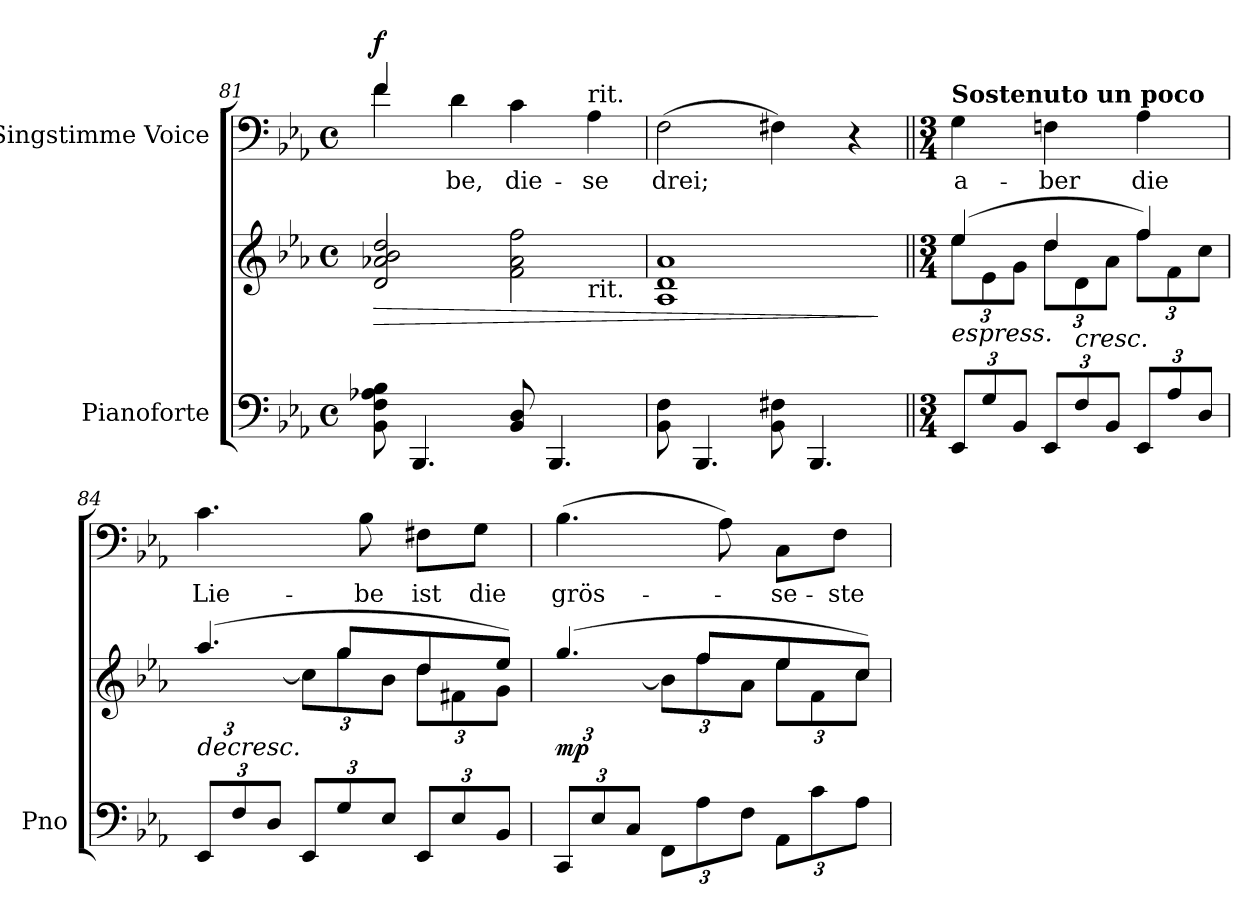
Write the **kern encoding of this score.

**kern	**kern	**dynam	**kern	**text	**dynam
*part2	*part2	*part2	*part1	*part1	*part1
*staff3	*staff2	*staff2/3	*staff1	*staff1	*staff1
*I"Pianoforte	*	*	*I"Singstimme Voice	*	*
*I'Pno	*	*	*	*	*
!!LO:PB:g=z
*clefF4	*clefG2	*	*clefF4	*	*
*k[b-e-a-]	*k[b-e-a-]	*	*k[b-e-a-]	*	*
*M4/4	*M4/4	*	*M4/4	*	*
*met(c)	*met(c)	*	*met(c)	*	*
=81	=81	=81	=81	=81	=81
!	!	!LO:HP:b	!	!	!LO:DY:a
*	*^	*	*^	*	*
8BB-\ 8F\ 8A-X\ 8B-\	2d/ 2a-X/ 2b-/ 2dd/	2.ryy	>	4f/	4f\	.	f
4.BBB-/	.	.	.	.	.	.	.
!	!	!	!	!	!	!LO:LY:b	!
.	.	.	.	4d\	2.ryy	-be,	.
!	!	!	!	!	!	!LO:LY:b	!
8BB-/ 8D/	2f\ 2a-\ 2ff\	.	.	4c\	.	die-	.
4.BBB-/	.	.	.	.	.	.	.
*	*	*	*	*MM100	*	*	*
!	!	!	!	!LO:TX:a:t=rit.	!	!	!
!	!	!LO:TX:b:t=rit.	!	!	!	!	!
!	!	!	!	!	!	!LO:LY:b	!
.	.	4ryy	.	4A-\	.	-se	.
*	*	*	*	*v	*v	*	*
=82	=82	=82	=82	=82	=82	=82
!	!	!	!	!	!LO:LY:b	!
*	*v	*v	*	*	*	*
8BB-\ 8F\	1A- 1d 1a-	.	(>2F\	drei;	.
4.BBB-/	.	.	.	.	.
8BB-\ 8F#X\	.	.	4F#X\)	.	.
4.BBB-/	.	.	.	.	.
.	.	.	4r	.	.
.	.	]	.	.	.
=83||	=83||	=83||	=83||	=83||	=83||
*M3/4	*M3/4	*	*M3/4	*	*
*	*^	*	*	*	*
*Xbrackettup	*	*Xbrackettup	*	*	*	*
*	*v	*v	*	*	*	*
*	*	*	*MM96	*	*
*	*^	*	*	*	*
!	!	!	!	!LO:TX:a:B:t=Sostenuto un poco	!	!
!	!LO:TX:b:i:t=espress.	!	!	!	!	!
!	!	!	!	!	!LO:LY:b	!
12EE-/L	(>4ee-/	12ee-\L	.	4G\	a-	.
12G/	.	12e-\	.	.	.	.
12BB-/J	.	12g\J	.	.	.	.
!	!	!	!	!	!LO:LY:b	!
12EE-/L	4dd/	12dd\L	.	4Fn\	-ber	.
!	!	!	!LO:HP:b	!	!	!
12F/	.	12d\	<	.	.	.
12BB-/J	.	12a-\J	.	.	.	.
!	!	!	!	!	!LO:LY:b	!
12EE-/L	4ff/)	12ff\L	.	4A-\	die	.
12A-/	.	12f\	.	.	.	.
12D/J	.	12cc\J	.	.	.	.
=84	=84	=84	=84	=84	=84	=84
*	*Xtuplet	*	*	*	*	*
!	!	!	!LO:HP:b	!	!	!
*	*	*tuplet	*	*	*	*
!	!	!	!	!	!LO:LY:b	!
12EE-/L	(>6.aa-/	12aa-\Lyy	>	4.c\	Lie-	.
12F/	.	12a-\	.	.	.	.
12D/J	.	[12cc\J	.	.	.	.
12EE-/L	12ryy	12cc\L]	.	.	.	.
12G/	12gg/L	12gg\	.	.	.	.
!	!	!	!	!	!LO:LY:b	!
.	.	.	.	8B-\	-be	.
12E-/J	12ryy	12b-\J	.	.	.	.
*	*Xtuplet	*tuplet	*	*	*	*
!	!	!	!	!	!LO:LY:b	!
12EE-/L	12dd/	12dd\L	[	8F#X\L	ist	.
12E-/	12ryy	12f#X\	.	.	.	.
!	!	!	!	!	!LO:LY:b	!
.	.	.	.	8G\J	die	.
12BB-/J	12ee-/J)	12g\J	.	.	.	.
!!LO:LB:g=z
=85	=85	=85	=85	=85	=85	=85
*	*Xtuplet	*tuplet	*	*	*	*
!	!	!	!LO:DY:b	!	!LO:LY:b	!
12CC/L	(>6.gg/	12gg\Lyy	mp	(>4.B-\	grös-	.
12E-/	.	12g\	.	.	.	.
12C/J	.	[12b-\J	.	.	.	.
12FF\L	12ryy	12b-\L]	.	.	.	.
12A-\	12ff/L	12ff\	.	.	.	.
.	.	.	.	8A-\)	.	.
12F\J	12ryy	12a-\J	.	.	.	.
*	*Xtuplet	*tuplet	*	*	*	*
!	!	!	!	!	!LO:LY:b	!
12AA-\L	12ee-/	12ee-\L	]	8C\L	-se-	.
12c\	12ryy	12f\	.	.	.	.
!	!	!	!	!	!LO:LY:b	!
.	.	.	.	8F\J	-ste	.
12A-\J	12cc/J)	12cc\J	.	.	.	.
*	*v	*v	*	*	*	*
=	=	=	=	=	=
*-	*-	*-	*-	*-	*-
